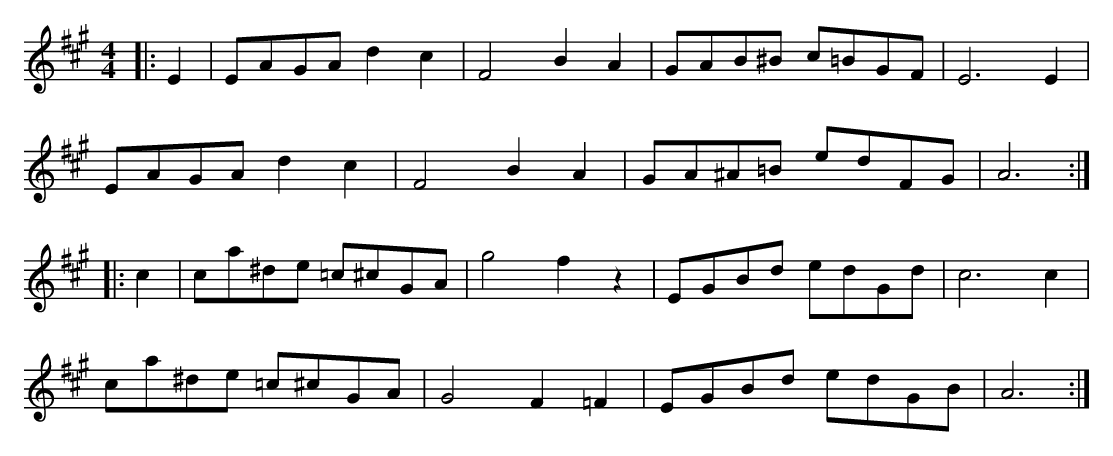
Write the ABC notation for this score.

X:1
M:4/4
K:A
|:E2|EAGA d2c2|F4 B2A2|GAB^B c=BGF|E6 E2|
EAGA d2c2|F4 B2A2|GA^A=B edFG|A6:|
|:c2|ca^de =c^cGA|g4f2 z2|EGBd edGd|c6c2|
ca^de =c^cGA|G4 F2=F2|EGBd edGB|A6:|
